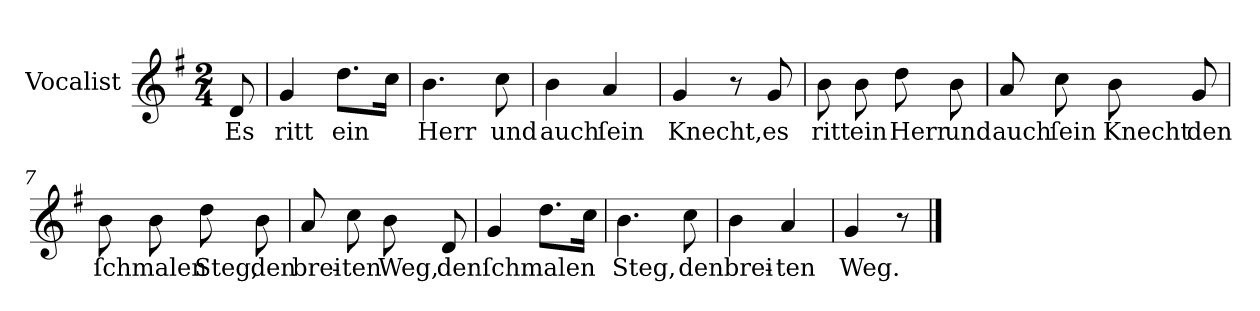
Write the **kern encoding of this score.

**kern	**text
*part1	*part1
*staff1	*staff1
*I"Vocalist	*
*k[f#]	*
*G:	*
*M2/4	*
=	=
8d	Es
=1	=1
4g	ritt
8.ddL	ein
16ccJk	.
=2	=2
4.b	Herr
8cc	und
=3	=3
4b	auch
4a	ſein
=4	=4
4g	Knecht,
8r	.
8g	es
=5	=5
8b	ritt
8b	ein
8dd	Herr
8b	und
=6	=6
8a	auch
8cc	ſein
8b	Knecht
8g	den
=7	=7
8b	ſchmalen
8b	.
8dd	Steg,
8b	den
=8	=8
8a	brei-
8cc	-ten
8b	Weg,
8d	den
=9	=9
4g	ſchmalen
8.ddL	.
16ccJk	.
=10	=10
4.b	Steg,
8cc	den
=11	=11
4b	brei-
4a	-ten
=12	=12
4g	Weg.
8r	.
==	==
*-	*-
